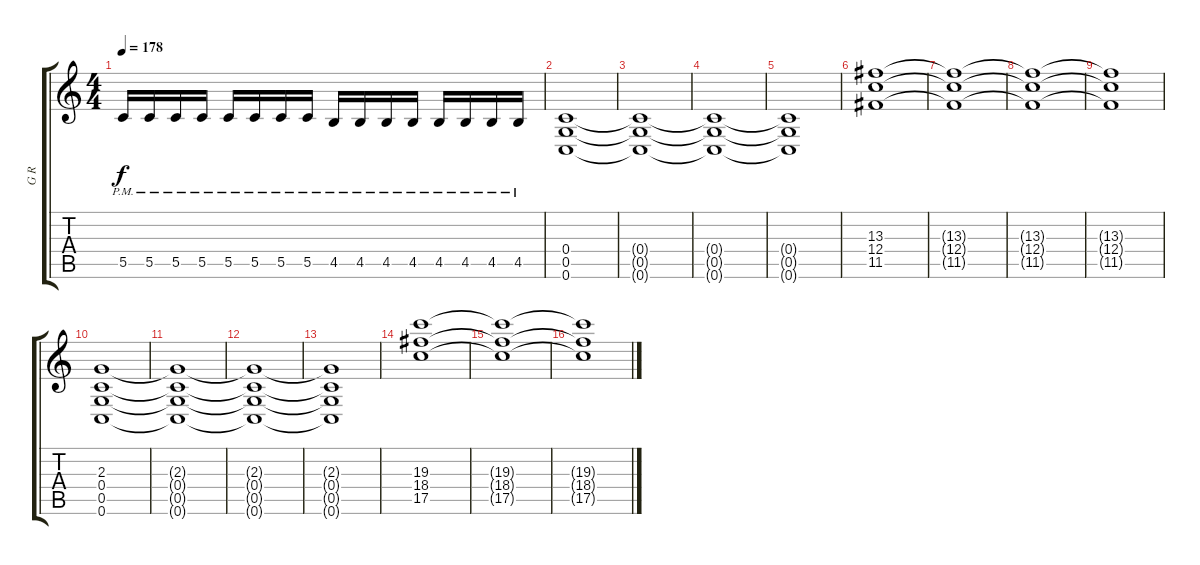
\track ("G R" "G R") {instrument overdrivenguitar}
\staff {score tabs}
\tuning (D4 A3 F3 C3 G2 C2) {hide}
\ts (4 4)
\tempo 178
\clef g2
\ks c
5.5{pm}.16{dy f} 5.5{pm}.16 5.5{pm}.16 5.5{pm}.16 5.5{pm}.16 5.5{pm}.16 5.5{pm}.16 5.5{pm}.16 4.5{pm}.16 4.5{pm}.16 4.5{pm}.16 4.5{pm}.16 4.5{pm}.16 4.5{pm}.16 4.5{pm}.16 4.5{pm}.16 |
(0.4 0.5 0.6).1 |
(0.4{t} 0.5{t} 0.6{t}).1 |
(0.4{t} 0.5{t} 0.6{t}).1 |
(0.4{t} 0.5{t} 0.6{t}).1 |
(13.3 12.4 11.5).1 |
(13.3{t} 12.4{t} 11.5{t}).1 |
(13.3{t} 12.4{t} 11.5{t}).1 |
(13.3{t} 12.4{t} 11.5{t}).1 |
(2.3 0.4 0.5 0.6).1 |
(2.3{t} 0.4{t} 0.5{t} 0.6{t}).1 |
(2.3{t} 0.4{t} 0.5{t} 0.6{t}).1 |
(2.3{t} 0.4{t} 0.5{t} 0.6{t}).1 |
(19.3 18.4 17.5).1 |
(19.3{t} 18.4{t} 17.5{t}).1 |
(19.3{t} 18.4{t} 17.5{t}).1
